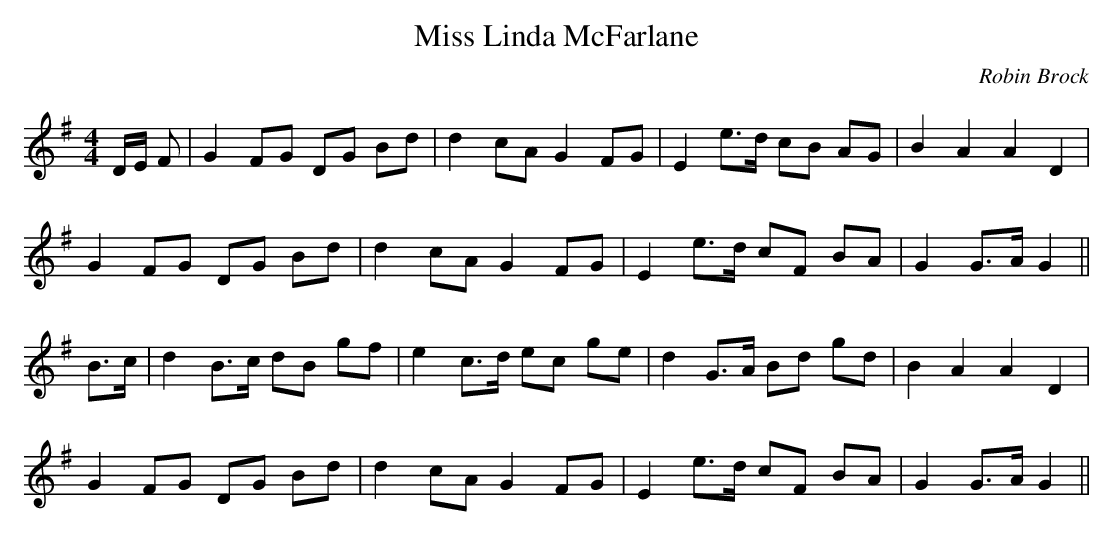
X:1
T:Miss Linda McFarlane
C:Robin Brock
M:4/4
L:1/8
K:G
D/E/ F|G2 FG DG Bd|d2 cA G2 FG|E2 e>d cB AG|B2 A2 A2 D2|!
G2 FG DG Bd|d2 cA G2 FG|E2 e>d cF BA|G2 G>A G2||!
B>c|d2 B>c dB gf|e2 c>d ec ge|d2 G>A Bd gd|B2 A2 A2 D2|!
G2 FG DG Bd|d2 cA G2 FG|E2 e>d cF BA|G2 G>A G2||
